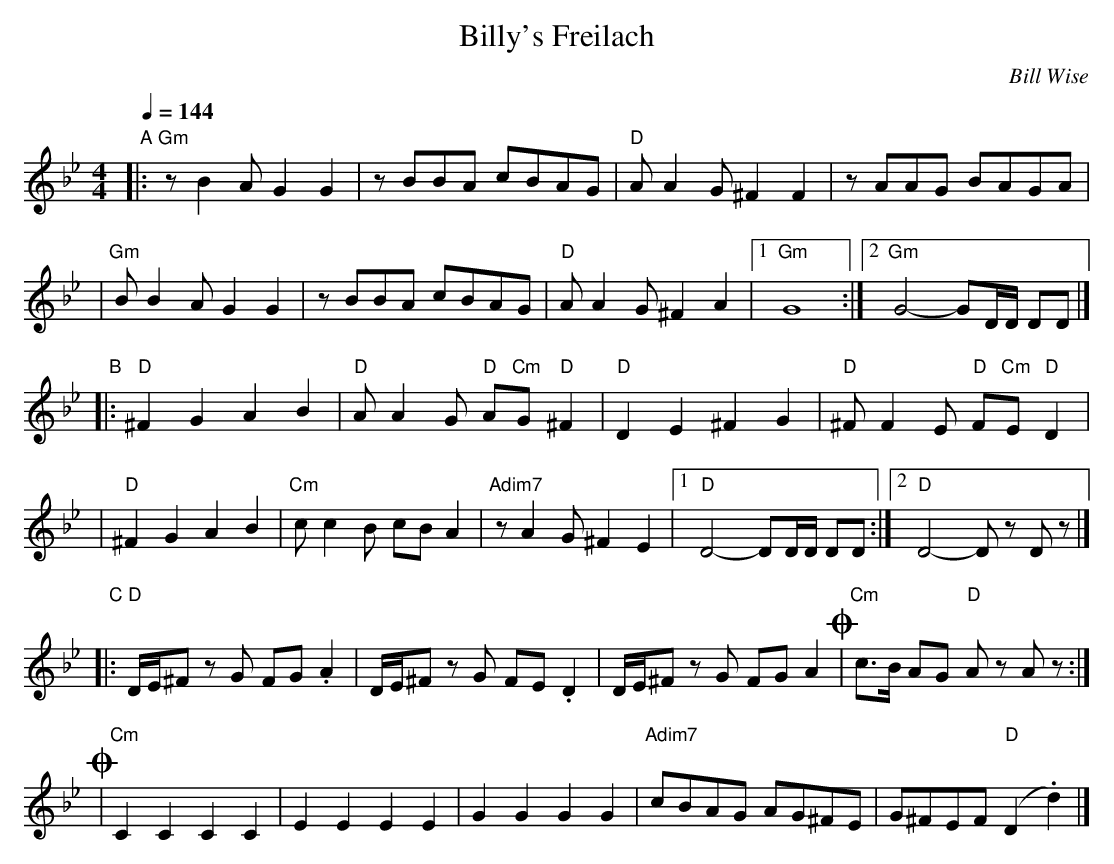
X:1
T: Billy's Freilach
C: Bill Wise
M: 4/4
L: 1/8
Q: 1/4=144
K: Gm
"A"\
|: "Gm"zB2A G2G2 | zBBA cBAG | "D"AA2G ^F2F2 | zAAG BAGA |
|  "Gm"BB2A G2G2 | zBBA cBAG | "D"AA2G ^F2A2 |1 "Gm"G8 :|2 "Gm"G4- GD/D/ DD |]
"B"\
|: "D"^F2G2 A2B2 | "D"AA2G "D"A"Cm"G"D"^F2 | "D"D2E2 ^F2G2 | "D"^FF2E "D"F"Cm"E"D"D2 |
|  "D"^F2G2 A2B2 | "Cm"cc2B cBA2 | "Adim7"zA2G ^F2E2 |1 "D"D4- DD/D/ DD :|2 "D"D4- Dz Dz |]
"C"\
|: "D"D/E/^F zG FG.A2 | D/E/^F zG FE.D2 | D/E/^F zG FGA2 !coda!| "Cm"c>B AG "D"KAz kAz :|
!coda!\
| "Cm"C2C2 C2C2 | E2E2 E2E2 | G2G2 G2G2 | "Adim7"cBAG AG^FE | G^FEF "D"(D2 K.d2) |]
